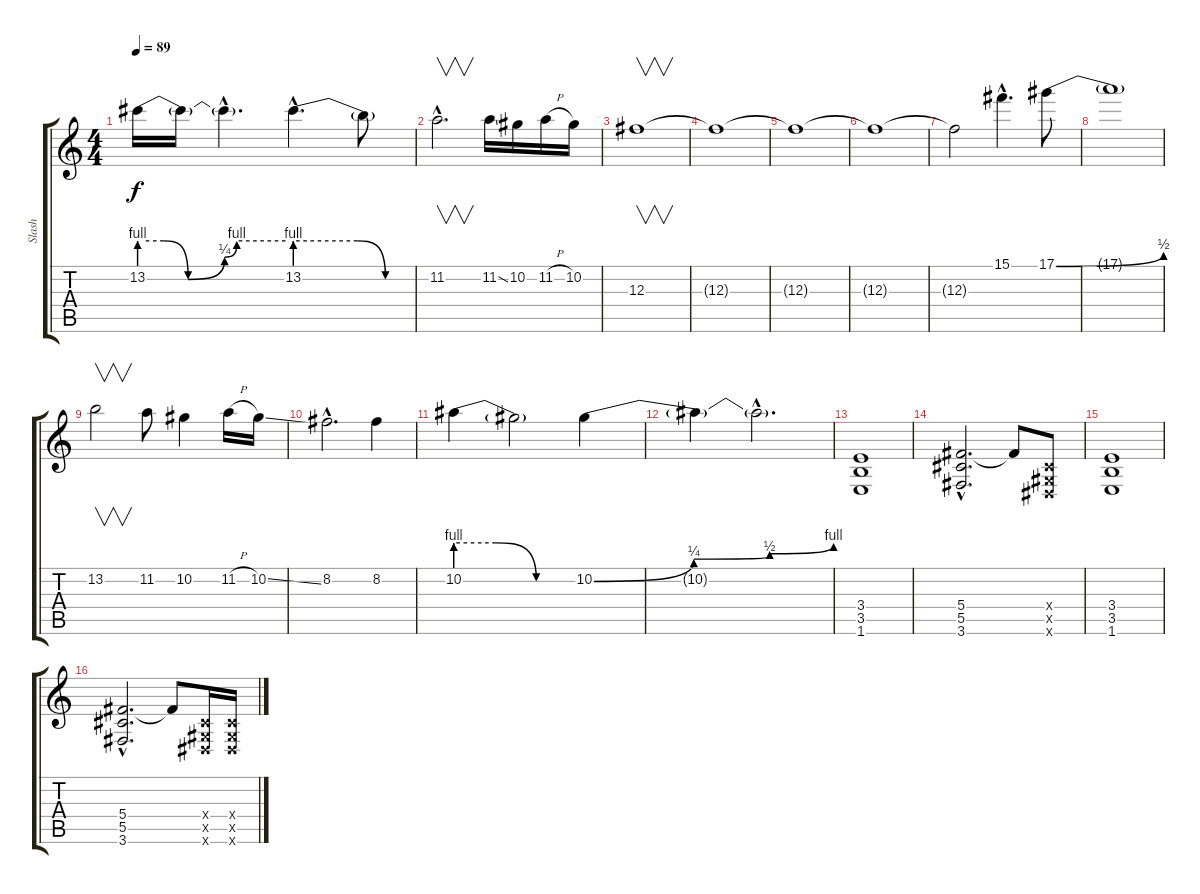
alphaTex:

\track ("Slash" "Slash") {instrument distortionguitar}
\staff {score tabs}
\tuning (Eb4 Bb3 Gb3 Db3 Ab2 Eb2) {hide}
\ts (4 4)
\tempo 89
\clef g2
\ks c
13.2{be (custom 0 4 10 4 20 0 35 1 40 4 60 4)}.16{dy f} 13.2{t}.16 13.2{hac t}.4{d} 13.2{be (custom 0 4 31 4 45 0 60 0) hac}.4{d} 13.2{t}.8 |
11.2{hac}.2{v d} 11.2{ss}.16 10.2.16 11.2{h}.16 10.2.16 |
12.3.1{v} |
12.3{t}.1 |
12.3{t}.1 |
12.3{t}.1 |
12.3{t}.2 15.1{hac}.4{d} 17.1{be (bend 0 0 60 2)}.8 |
17.1{t}.1 |
13.2.2{v} 11.2.8 10.2.4 11.2{h}.16 10.2{ss}.16 |
8.2{hac}.2{d} 8.2.4 |
10.2{be (custom 0 4 20 4 40 0 60 0)}.4 10.2{t}.2 10.2{be (custom 0 0 25 1 44 2 60 4)}.4 |
10.2{t}.4 10.2{hac t}.2{d} |
(3.4 3.5 1.6).1 |
(5.4{hac} 5.5{hac} 3.6{hac}).2{d} 5.4{t}.8 (0.4{x} 0.5{x} 0.6{x}).8 |
(3.4 3.5 1.6).1 |
(5.4{hac} 5.5{hac} 3.6{hac}).2{d} 5.4{t}.8 (0.4{x} 0.5{x} 0.6{x}).16 (0.4{x} 0.5{x} 0.6{x}).16
